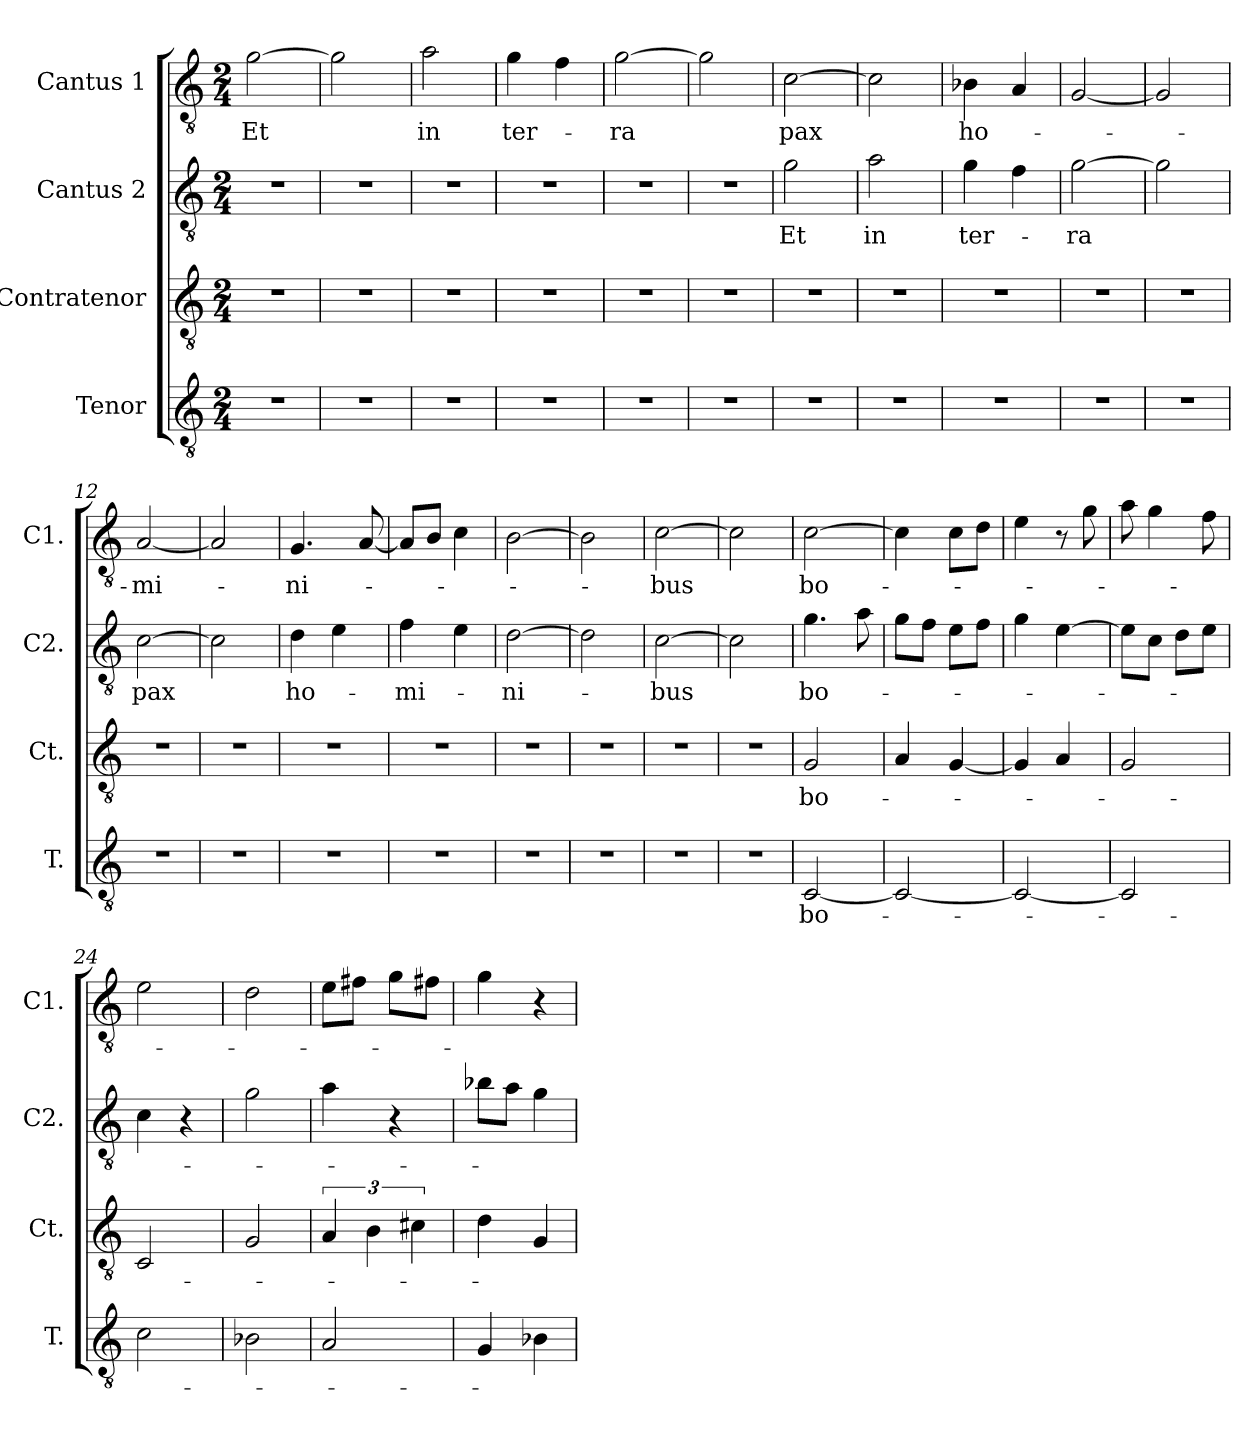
**kern	**text	**kern	**text	**kern	**text	**kern	**text
*part4	*part4	*part3	*part3	*part2	*part2	*part1	*part1
*staff4	*staff4	*staff3	*staff3	*staff2	*staff2	*staff1	*staff1
*I"Tenor	*	*I"Contratenor	*	*I"Cantus 2	*	*I"Cantus 1	*
*I'T.	*	*I'Ct.	*	*I'C2.	*	*I'C1.	*
*clefGv2	*	*clefGv2	*	*clefGv2	*	*clefGv2	*
*k[]	*	*k[]	*	*k[]	*	*k[]	*
*C:	*	*C:	*	*C:	*	*C:	*
*M2/4	*	*M2/4	*	*M2/4	*	*M2/4	*
=1	=1	=1	=1	=1	=1	=1	=1
2r	.	2r	.	2r	.	[2g\	Et
=2	=2	=2	=2	=2	=2	=2	=2
2r	.	2r	.	2r	.	2g\]	.
=3	=3	=3	=3	=3	=3	=3	=3
2r	.	2r	.	2r	.	2a\	in
=4	=4	=4	=4	=4	=4	=4	=4
2r	.	2r	.	2r	.	4g\	ter-
.	.	.	.	.	.	4f\	.
=5	=5	=5	=5	=5	=5	=5	=5
2r	.	2r	.	2r	.	[2g\	-ra
=6	=6	=6	=6	=6	=6	=6	=6
2r	.	2r	.	2r	.	2g\]	.
=7	=7	=7	=7	=7	=7	=7	=7
2r	.	2r	.	2g\	Et	[2c\	pax
=8	=8	=8	=8	=8	=8	=8	=8
2r	.	2r	.	2a\	in	2c\]	.
=9	=9	=9	=9	=9	=9	=9	=9
2r	.	2r	.	4g\	ter-	4B-X\	ho-
.	.	.	.	4f\	.	4A/	.
=10	=10	=10	=10	=10	=10	=10	=10
2r	.	2r	.	[2g\	-ra	[2G/	.
=11	=11	=11	=11	=11	=11	=11	=11
2r	.	2r	.	2g\]	.	2G/]	.
=12	=12	=12	=12	=12	=12	=12	=12
2r	.	2r	.	[2c\	pax	[2A/	-mi-
=13	=13	=13	=13	=13	=13	=13	=13
2r	.	2r	.	2c\]	.	2A/]	.
=14	=14	=14	=14	=14	=14	=14	=14
2r	.	2r	.	4d\	ho-	4.G/	-ni-
.	.	.	.	4e\	.	.	.
.	.	.	.	.	.	[8A/	.
!!LO:LB:g=z
=15	=15	=15	=15	=15	=15	=15	=15
2r	.	2r	.	4f\	-mi-	8A/L]	.
.	.	.	.	.	.	8B/J	.
.	.	.	.	4e\	.	4c\	.
=16	=16	=16	=16	=16	=16	=16	=16
2r	.	2r	.	[2d\	-ni-	[2B\	.
=17	=17	=17	=17	=17	=17	=17	=17
2r	.	2r	.	2d\]	.	2B\]	.
=18	=18	=18	=18	=18	=18	=18	=18
2r	.	2r	.	[2c\	-bus	[2c\	-bus
=19	=19	=19	=19	=19	=19	=19	=19
2r	.	2r	.	2c\]	.	2c\]	.
=20	=20	=20	=20	=20	=20	=20	=20
[2C/	bo-	2G/	bo-	4.g\	bo-	[2c\	bo-
.	.	.	.	8a\	.	.	.
=21	=21	=21	=21	=21	=21	=21	=21
2C/_	.	4A/	.	8g\L	.	4c\]	.
.	.	.	.	8f\J	.	.	.
.	.	[4G/	.	8e\L	.	8c\L	.
.	.	.	.	8f\J	.	8d\J	.
=22	=22	=22	=22	=22	=22	=22	=22
2C/_	.	4G/]	.	4g\	.	4e\	.
.	.	4A/	.	[4e\	.	8r	.
.	.	.	.	.	.	8g\	.
=23	=23	=23	=23	=23	=23	=23	=23
2C/]	.	2G/	.	8e\L]	.	8a\	.
.	.	.	.	8c\J	.	4g\	.
.	.	.	.	8d\L	.	.	.
.	.	.	.	8e\J	.	8f\	.
=24	=24	=24	=24	=24	=24	=24	=24
2c\	.	2C/	.	4c\	.	2e\	.
.	.	.	.	4r	.	.	.
=25	=25	=25	=25	=25	=25	=25	=25
2B-X\	.	2G/	.	2g\	.	2d\	.
=26	=26	=26	=26	=26	=26	=26	=26
2A/	.	6A/	.	4a\	.	8e\L	.
.	.	.	.	.	.	8f#X\J	.
.	.	6B\	.	.	.	.	.
.	.	.	.	4r	.	8g\L	.
.	.	6c#X\	.	.	.	.	.
.	.	.	.	.	.	8f#X\J	.
!!LO:PB:g=z
=27	=27	=27	=27	=27	=27	=27	=27
4G/	.	4d\	.	8b-X\L	.	4g\	.
.	.	.	.	8a\J	.	.	.
4B-X\	.	4G/	.	4g\	.	4r	.
=	=	=	=	=	=	=	=
*-	*-	*-	*-	*-	*-	*-	*-
